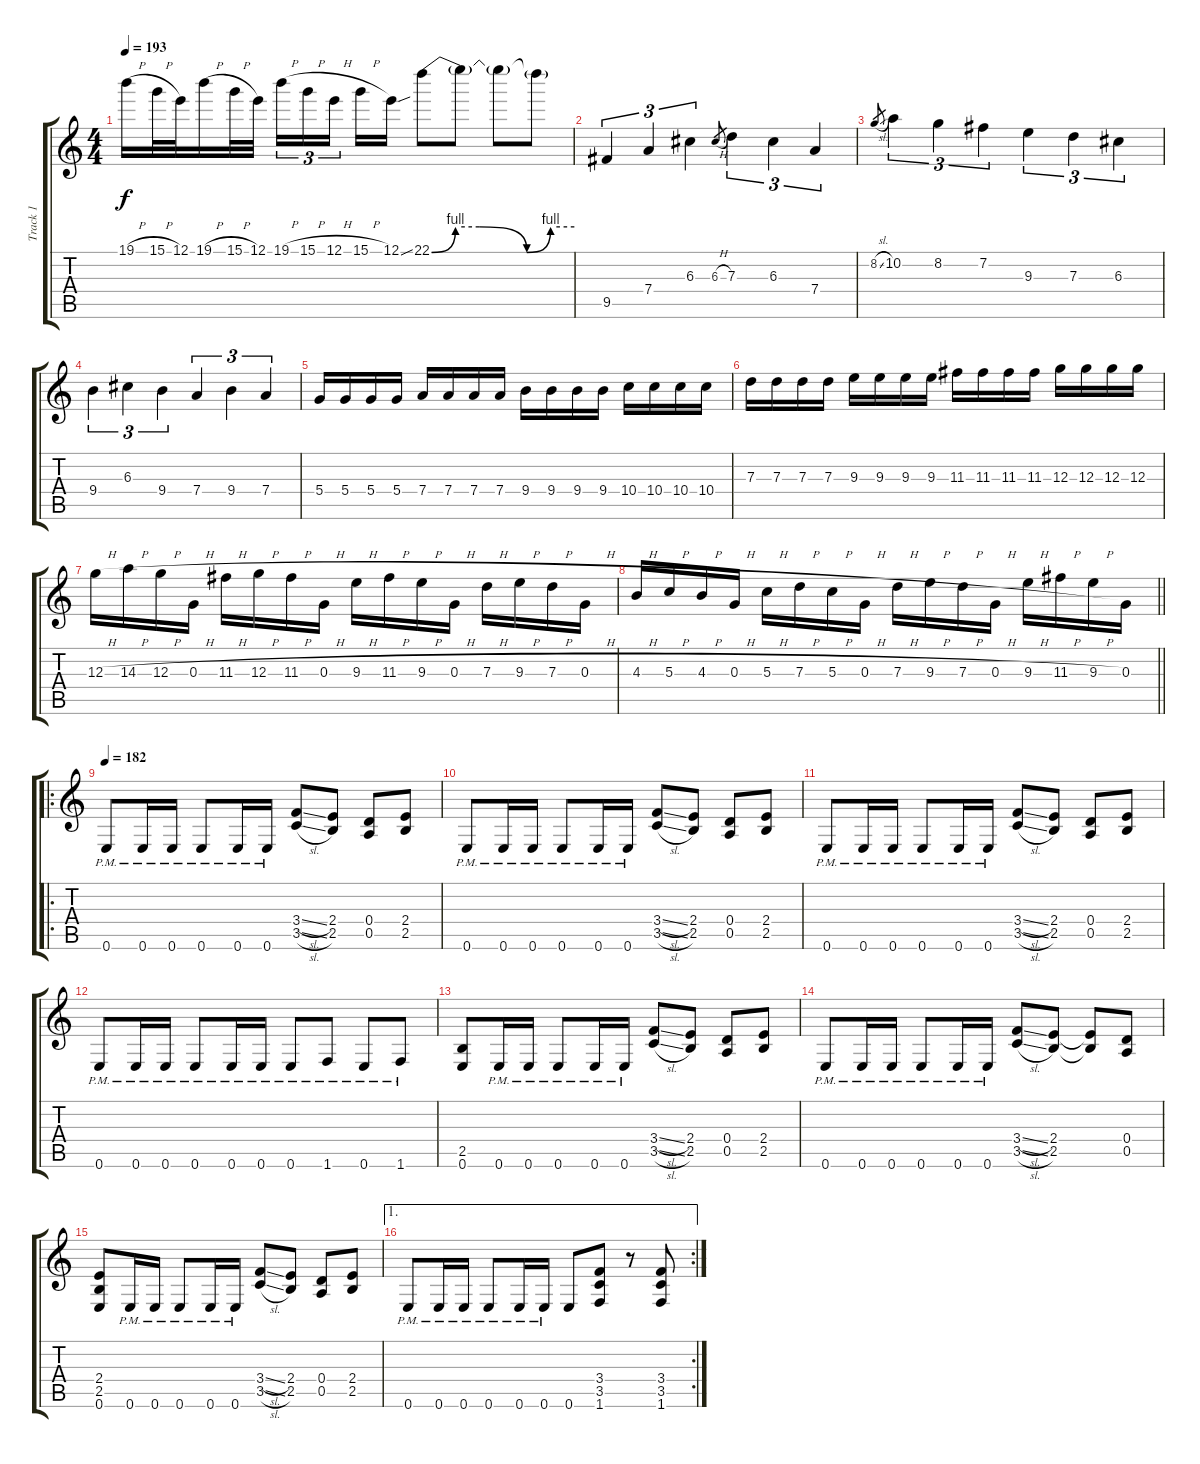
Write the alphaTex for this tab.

\track ("Track 1" "Track 1") {instrument distortionguitar}
\staff {score tabs}
\tuning (E4 B3 G3 D3 A2 E2) {hide}
\ts (4 4)
\tempo 193
\clef g2
\ks c
19.1{h}.16{dy f} 15.1{h}.32 12.1.32 19.1{h}.16 15.1{h}.32 12.1.32 19.1{h}.16{tu (3 2)} 15.1{h}.16{tu (3 2)} 12.1{h}.16{tu (3 2) beam splitsecondary} 15.1{h}.16 12.1{sou}.16 22.1{be (custom 0 0 10 4 20 4 40 0 50 4 60 4)}.8 22.1{t}.8 22.1{t}.8 22.1{t}.8 |
9.5.4{tu (3 2)} 7.4.4{tu (3 2)} 6.3.4{tu (3 2)} 6.3{h}.8{gr} 7.3.4{tu (3 2)} 6.3.4{tu (3 2)} 7.4.4{tu (3 2)} |
8.2{sl}.8{gr} 10.2.4{tu (3 2)} 8.2.4{tu (3 2)} 7.2.4{tu (3 2)} 9.3.4{tu (3 2)} 7.3.4{tu (3 2)} 6.3.4{tu (3 2)} |
9.4.4{tu (3 2)} 6.3.4{tu (3 2)} 9.4.4{tu (3 2)} 7.4.4{tu (3 2)} 9.4.4{tu (3 2)} 7.4.4{tu (3 2)} |
5.4.16 5.4.16 5.4.16 5.4.16 7.4.16 7.4.16 7.4.16 7.4.16 9.4.16 9.4.16 9.4.16 9.4.16 10.4.16 10.4.16 10.4.16 10.4.16 |
7.3.16 7.3.16 7.3.16 7.3.16 9.3.16 9.3.16 9.3.16 9.3.16 11.3.16 11.3.16 11.3.16 11.3.16 12.3.16 12.3.16 12.3.16 12.3.16 |
12.3{h}.16 14.3{h}.16 12.3{h}.16 0.3{h}.16 11.3{h}.16 12.3{h}.16 11.3{h}.16 0.3{h}.16 9.3{h}.16 11.3{h}.16 9.3{h}.16 0.3{h}.16 7.3{h}.16 9.3{h}.16 7.3{h}.16 0.3{h}.16 |
\barLineRight lightlight
4.3{h}.16 5.3{h}.16 4.3{h}.16 0.3{h}.16 5.3{h}.16 7.3{h}.16 5.3{h}.16 0.3{h}.16 7.3{h}.16 9.3{h}.16 7.3{h}.16 0.3{h}.16 9.3{h}.16 11.3{h}.16 9.3{h}.16 0.3.16 |
\ro
\tempo 182
0.6{pm}.8 0.6{pm}.16 0.6{pm}.16 0.6{pm}.8 0.6{pm}.16 0.6{pm}.16 (3.4{sl} 3.5{sl}).8 (2.4 2.5).8 (0.4 0.5).8 (2.4 2.5).8 |
0.6{pm}.8 0.6{pm}.16 0.6{pm}.16 0.6{pm}.8 0.6{pm}.16 0.6{pm}.16 (3.4{sl} 3.5{sl}).8 (2.4 2.5).8 (0.4 0.5).8 (2.4 2.5).8 |
0.6{pm}.8 0.6{pm}.16 0.6{pm}.16 0.6{pm}.8 0.6{pm}.16 0.6{pm}.16 (3.4{sl} 3.5{sl}).8 (2.4 2.5).8 (0.4 0.5).8 (2.4 2.5).8 |
0.6{pm}.8 0.6{pm}.16 0.6{pm}.16 0.6{pm}.8 0.6{pm}.16 0.6{pm}.16 0.6{pm}.8 1.6{pm}.8 0.6{pm}.8 1.6{pm}.8 |
(2.5 0.6).8 0.6{pm}.16 0.6{pm}.16 0.6{pm}.8 0.6{pm}.16 0.6{pm}.16 (3.4{sl} 3.5{sl}).8 (2.4 2.5).8 (0.4 0.5).8 (2.4 2.5).8 |
0.6{pm}.8 0.6{pm}.16 0.6{pm}.16 0.6{pm}.8 0.6{pm}.16 0.6{pm}.16 (3.4{sl} 3.5{sl}).8 (2.4 2.5).8 (2.4{t} 2.5{t}).8 (0.4 0.5).8 |
(2.4 2.5 0.6).8 0.6{pm}.16 0.6{pm}.16 0.6{pm}.8 0.6{pm}.16 0.6{pm}.16 (3.4{sl} 3.5{sl}).8 (2.4 2.5).8 (0.4 0.5).8 (2.4 2.5).8 |
\ae 1
\rc 2
0.6{pm}.8 0.6{pm}.16 0.6{pm}.16 0.6{pm}.8 0.6{pm}.16 0.6{pm}.16 0.6.8 (3.4 3.5 1.6).8 r.8 (3.4 3.5 1.6).8
